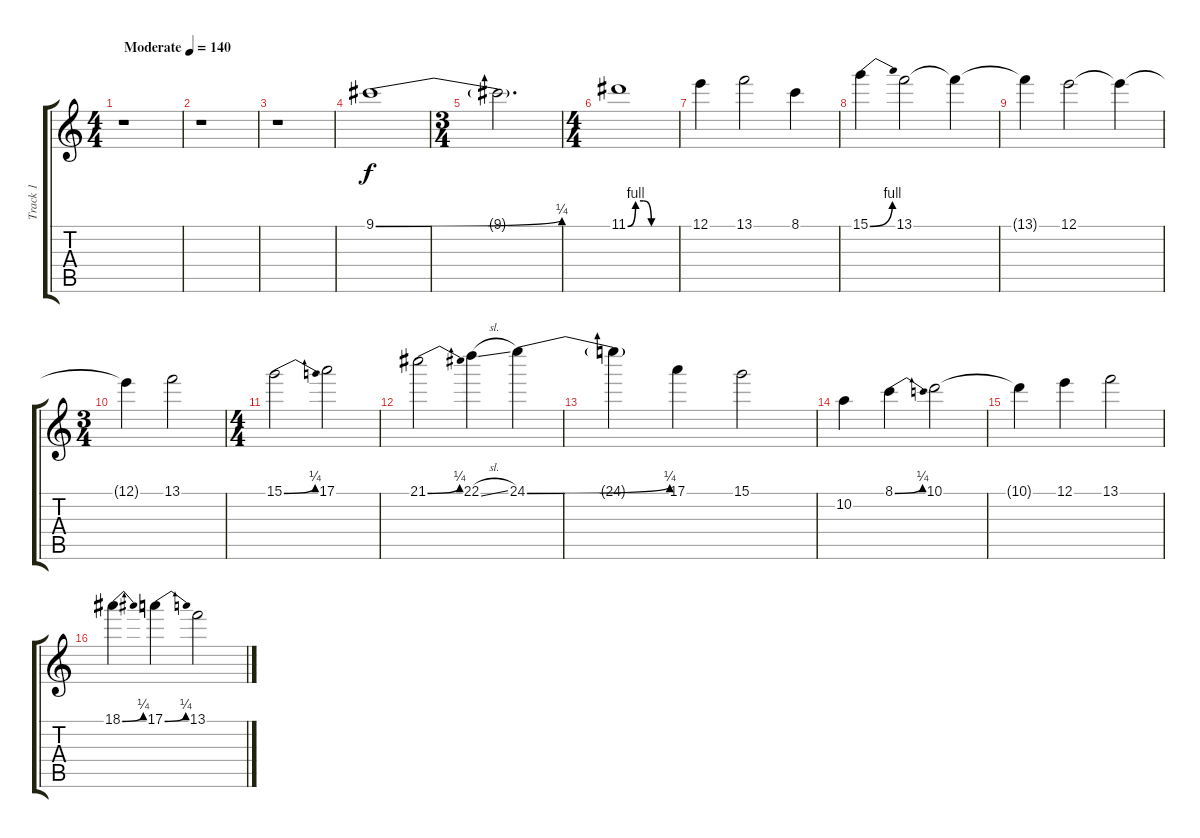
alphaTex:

\track ("Track 1" "Track 1") {instrument distortionguitar}
\staff {score tabs}
\tuning (E4 B3 G3 D3 A2 E2) {hide}
\ts (4 4)
\tempo (140 "Moderate")
\clef g2
\ks c
r.1{dy f instrument distortionguitar} |
r.1 |
r.1 |
9.1{be (bend 0 0 60 1)}.1 |
\ts (3 4)
9.1{t}.2{d} |
\ts (4 4)
11.1{be (custom 0 0 10 4 20 4 30 0 60 0)}.1 |
12.1.4 13.1.2 8.1.4 |
15.1{be (bend 0 0 60 4)}.4 13.1.2 13.1{t}.4 |
13.1{t}.4 12.1.2 12.1{t}.4 |
\ts (3 4)
12.1{t}.4 13.1.2 |
\ts (4 4)
15.1{be (bend 0 0 60 1)}.2 17.1.2 |
21.1{be (bend 0 0 60 1)}.2 22.1{sl}.4 24.1{be (bend 0 0 60 1)}.4 |
24.1{t}.4 17.1.4 15.1.2 |
10.2.4 8.1{be (bend 0 0 60 1)}.4 10.1.2 |
10.1{t}.4 12.1.4 13.1.2 |
18.1{be (bend 0 0 60 1)}.4 17.1{be (bend 0 0 60 1)}.4 13.1.2
